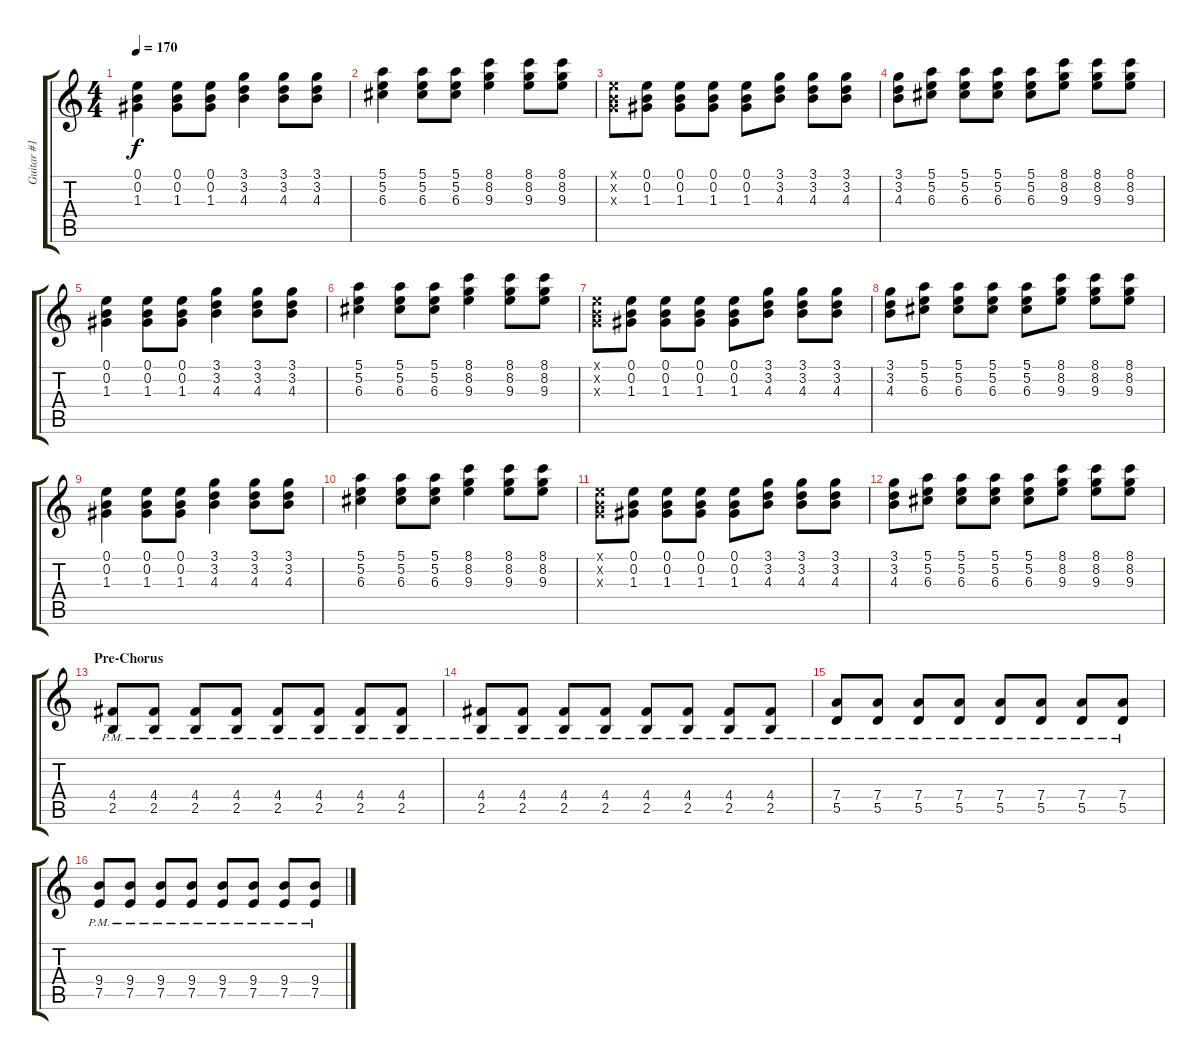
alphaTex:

\track ("Guitar #1" "Guitar #1") {instrument overdrivenguitar}
\staff {score tabs}
\tuning (E4 B3 G3 D3 A2 E2) {hide}
\ts (4 4)
\tempo 170
\clef g2
\ks c
(0.1 0.2 1.3).4{dy f} (0.1 0.2 1.3).8 (0.1 0.2 1.3).8 (3.1 3.2 4.3).4 (3.1 3.2 4.3).8 (3.1 3.2 4.3).8 |
(5.1 5.2 6.3).4 (5.1 5.2 6.3).8 (5.1 5.2 6.3).8 (8.1 8.2 9.3).4 (8.1 8.2 9.3).8 (8.1 8.2 9.3).8 |
(0.1{x} 0.2{x} 0.3{x}).8 (0.1 0.2 1.3).8 (0.1 0.2 1.3).8 (0.1 0.2 1.3).8 (0.1 0.2 1.3).8 (3.1 3.2 4.3).8 (3.1 3.2 4.3).8 (3.1 3.2 4.3).8 |
(3.1 3.2 4.3).8 (5.1 5.2 6.3).8 (5.1 5.2 6.3).8 (5.1 5.2 6.3).8 (5.1 5.2 6.3).8 (8.1 8.2 9.3).8 (8.1 8.2 9.3).8 (8.1 8.2 9.3).8 |
(0.1 0.2 1.3).4 (0.1 0.2 1.3).8 (0.1 0.2 1.3).8 (3.1 3.2 4.3).4 (3.1 3.2 4.3).8 (3.1 3.2 4.3).8 |
(5.1 5.2 6.3).4 (5.1 5.2 6.3).8 (5.1 5.2 6.3).8 (8.1 8.2 9.3).4 (8.1 8.2 9.3).8 (8.1 8.2 9.3).8 |
(0.1{x} 0.2{x} 0.3{x}).8 (0.1 0.2 1.3).8 (0.1 0.2 1.3).8 (0.1 0.2 1.3).8 (0.1 0.2 1.3).8 (3.1 3.2 4.3).8 (3.1 3.2 4.3).8 (3.1 3.2 4.3).8 |
(3.1 3.2 4.3).8 (5.1 5.2 6.3).8 (5.1 5.2 6.3).8 (5.1 5.2 6.3).8 (5.1 5.2 6.3).8 (8.1 8.2 9.3).8 (8.1 8.2 9.3).8 (8.1 8.2 9.3).8 |
(0.1 0.2 1.3).4 (0.1 0.2 1.3).8 (0.1 0.2 1.3).8 (3.1 3.2 4.3).4 (3.1 3.2 4.3).8 (3.1 3.2 4.3).8 |
(5.1 5.2 6.3).4 (5.1 5.2 6.3).8 (5.1 5.2 6.3).8 (8.1 8.2 9.3).4 (8.1 8.2 9.3).8 (8.1 8.2 9.3).8 |
(0.1{x} 0.2{x} 0.3{x}).8 (0.1 0.2 1.3).8 (0.1 0.2 1.3).8 (0.1 0.2 1.3).8 (0.1 0.2 1.3).8 (3.1 3.2 4.3).8 (3.1 3.2 4.3).8 (3.1 3.2 4.3).8 |
(3.1 3.2 4.3).8 (5.1 5.2 6.3).8 (5.1 5.2 6.3).8 (5.1 5.2 6.3).8 (5.1 5.2 6.3).8 (8.1 8.2 9.3).8 (8.1 8.2 9.3).8 (8.1 8.2 9.3).8 |
\section ("" "Pre-Chorus")
(4.4 2.5{pm}).8 (4.4 2.5{pm}).8 (4.4 2.5{pm}).8 (4.4 2.5{pm}).8 (4.4 2.5{pm}).8 (4.4 2.5{pm}).8 (4.4 2.5{pm}).8 (4.4 2.5{pm}).8 |
(4.4 2.5{pm}).8 (4.4 2.5{pm}).8 (4.4 2.5{pm}).8 (4.4 2.5{pm}).8 (4.4 2.5{pm}).8 (4.4 2.5{pm}).8 (4.4 2.5{pm}).8 (4.4 2.5{pm}).8 |
(7.4 5.5{pm}).8 (7.4 5.5{pm}).8 (7.4 5.5{pm}).8 (7.4 5.5{pm}).8 (7.4 5.5{pm}).8 (7.4 5.5{pm}).8 (7.4 5.5{pm}).8 (7.4 5.5{pm}).8 |
(9.4 7.5{pm}).8 (9.4 7.5{pm}).8 (9.4 7.5{pm}).8 (9.4 7.5{pm}).8 (9.4 7.5{pm}).8 (9.4 7.5{pm}).8 (9.4 7.5{pm}).8 (9.4 7.5{pm}).8
